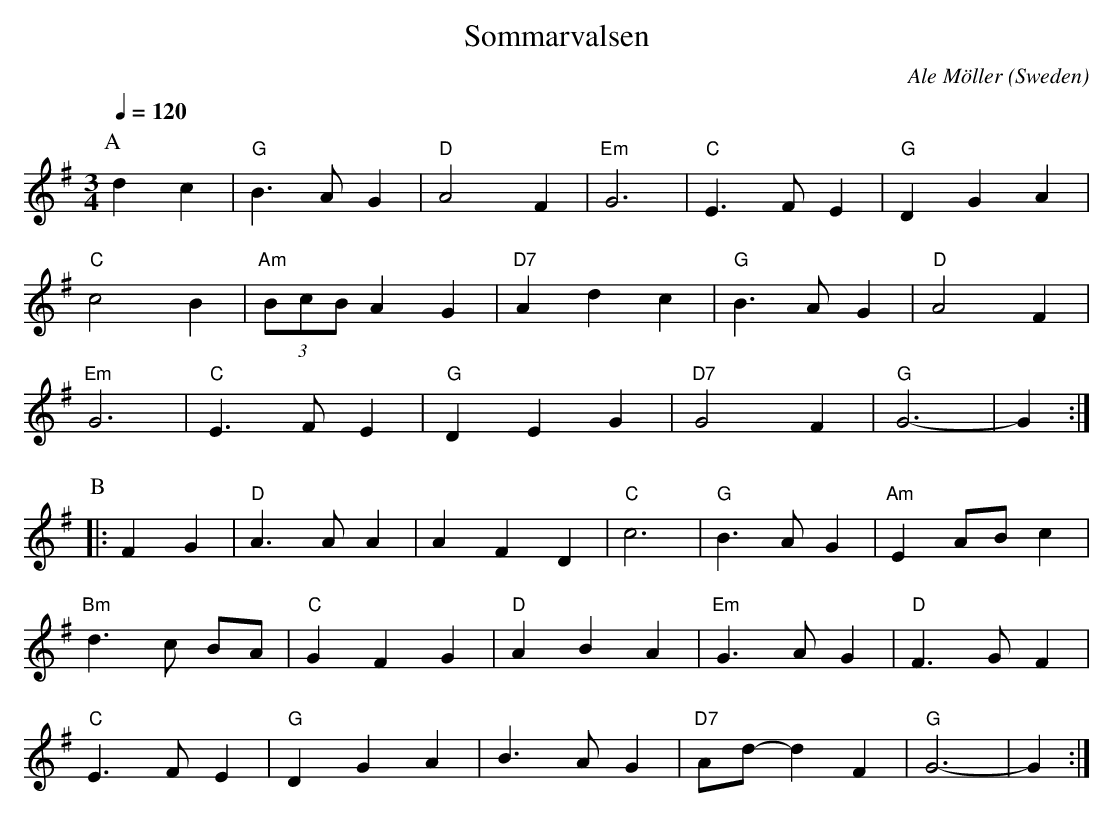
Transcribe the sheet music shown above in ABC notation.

X:1
T:Sommarvalsen
C:Ale M\"oller
O:Sweden
M:3/4
L:1/4
Q:1/4=120
K:G
P:A
dc|"G"B>AG|"D"A2F|"Em"G3|"C"E>FE|"G"DGA|
"C"c2B|"Am"(3B/c/B/ AG|"D7"Adc|"G"B>AG|"D"A2F|
"Em"G3|"C"E>FE|"G"DEG|"D7"G2F|"G"G3-|G:|
P:B
|:FG|"D"A>AA|AFD|"C"c3|"G"B>A G|"Am"EA/B/c|
"Bm"d>c B/A/|"C"GFG|"D"A BA|"Em"G>AG|"D"F>GF|
"C"E>FE|"G"DGA|B>AG|"D7"A/d/-dF|"G"G3-|G:|
